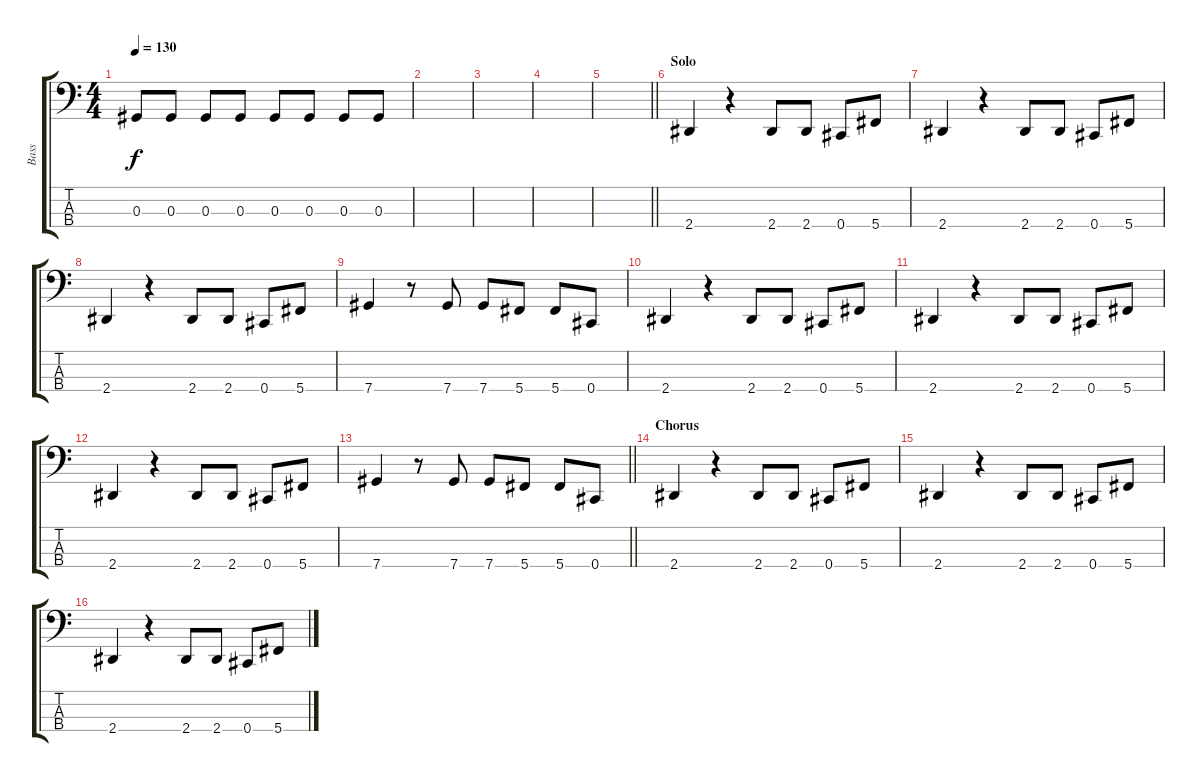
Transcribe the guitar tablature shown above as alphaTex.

\track ("Bass" "Bass") {instrument electricbassfinger}
\staff {score tabs}
\tuning (Gb2 Db2 Ab1 Db1) {hide}
\ts (4 4)
\tempo 130
\clef f4
\ks c
0.3.8{dy f} 0.3.8 0.3.8 0.3.8 0.3.8 0.3.8 0.3.8 0.3.8 |
|
|
|
\barLineRight lightlight
|
\section ("" "Solo")
2.4.4 r.4 2.4.8 2.4.8 0.4.8 5.4.8 |
2.4.4 r.4 2.4.8 2.4.8 0.4.8 5.4.8 |
2.4.4 r.4 2.4.8 2.4.8 0.4.8 5.4.8 |
7.4.4 r.8 7.4.8 7.4.8 5.4.8 5.4.8 0.4.8 |
2.4.4 r.4 2.4.8 2.4.8 0.4.8 5.4.8 |
2.4.4 r.4 2.4.8 2.4.8 0.4.8 5.4.8 |
2.4.4 r.4 2.4.8 2.4.8 0.4.8 5.4.8 |
\barLineRight lightlight
7.4.4 r.8 7.4.8 7.4.8 5.4.8 5.4.8 0.4.8 |
\section ("" "Chorus")
2.4.4 r.4 2.4.8 2.4.8 0.4.8 5.4.8 |
2.4.4 r.4 2.4.8 2.4.8 0.4.8 5.4.8 |
2.4.4 r.4 2.4.8 2.4.8 0.4.8 5.4.8
